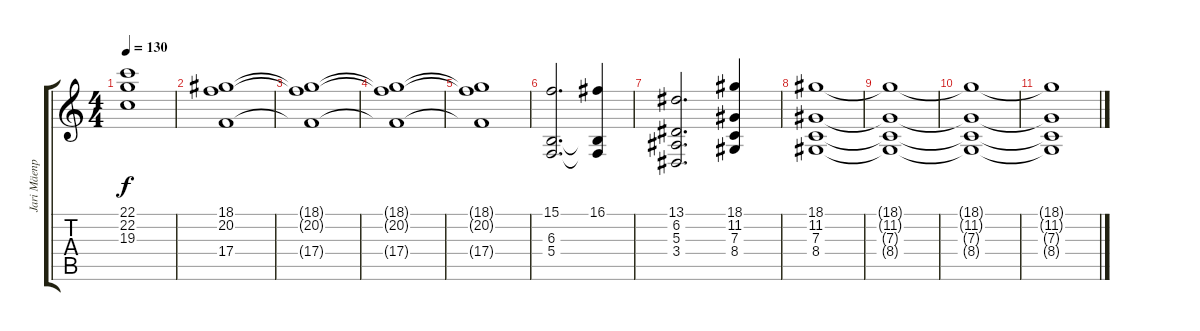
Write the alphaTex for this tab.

\track ("Jari Mäenpää" "Jari Mäenp") {instrument stringensemble1}
\staff {score tabs}
\tuning (D4 A3 F3 C3 G2 C2) {hide}
\ts (4 4)
\tempo 130
\clef g2
\ks c
(22.1{t} 22.2{t} 19.3{t}).1{dy f} |
(18.1 20.2 17.4).1 |
(18.1{t} 20.2{t} 17.4{t}).1 |
(18.1{t} 20.2{t} 17.4{t}).1 |
(18.1{t} 20.2{t} 17.4{t}).1 |
(15.1 6.3 5.4).2{d} (16.1 6.3{t} 5.4{t}).4 |
(13.1 6.2 5.3 3.4).2{d} (18.1 11.2 7.3 8.4).4 |
(18.1 11.2 7.3 8.4).1 |
(18.1{t} 11.2{t} 7.3{t} 8.4{t}).1 |
(18.1{t} 11.2{t} 7.3{t} 8.4{t}).1 |
(18.1{t} 11.2{t} 7.3{t} 8.4{t}).1
